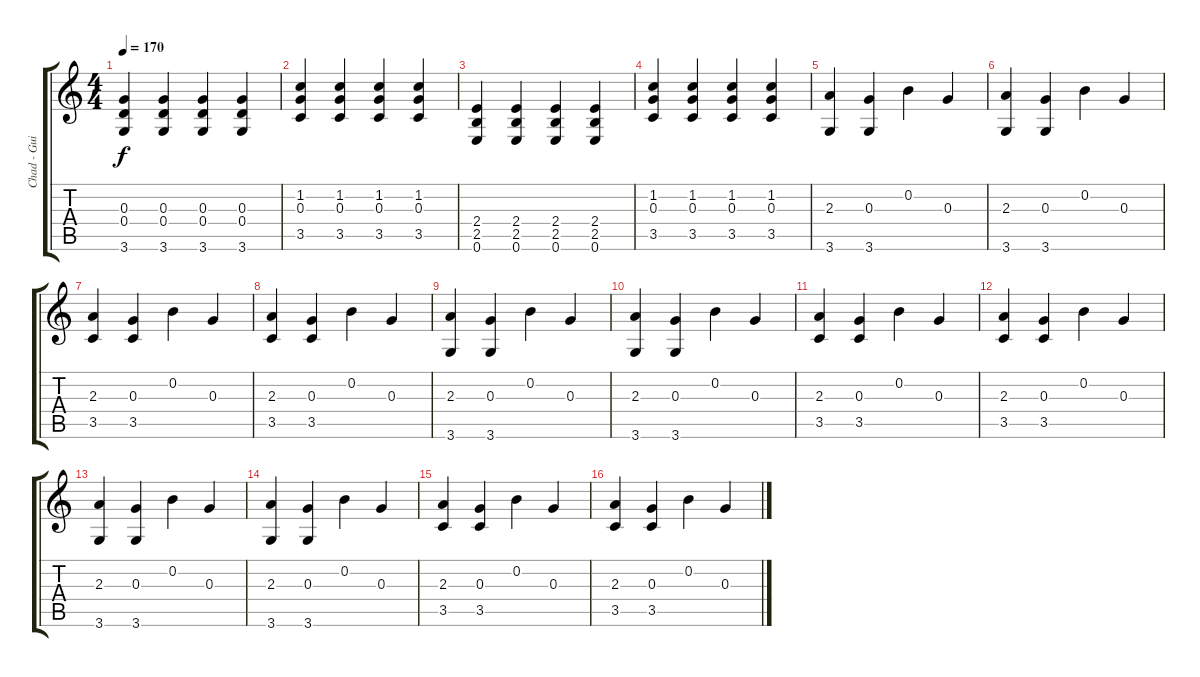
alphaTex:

\track ("Chad - Guitar" "Chad - Gui") {instrument overdrivenguitar}
\staff {score tabs}
\tuning (E4 B3 G3 D3 A2 E2) {hide}
\ts (4 4)
\tempo 170
\clef g2
\ks c
(0.3 0.4 3.6).4{dy f} (0.3 0.4 3.6).4 (0.3 0.4 3.6).4 (0.3 0.4 3.6).4 |
(1.2 0.3 3.5).4 (1.2 0.3 3.5).4 (1.2 0.3 3.5).4 (1.2 0.3 3.5).4 |
(2.4 2.5 0.6).4 (2.4 2.5 0.6).4 (2.4 2.5 0.6).4 (2.4 2.5 0.6).4 |
(1.2 0.3 3.5).4 (1.2 0.3 3.5).4 (1.2 0.3 3.5).4 (1.2 0.3 3.5).4 |
(2.3 3.6).4 (0.3 3.6).4 0.2.4 0.3.4 |
(2.3 3.6).4 (0.3 3.6).4 0.2.4 0.3.4 |
(2.3 3.5).4 (0.3 3.5).4 0.2.4 0.3.4 |
(2.3 3.5).4 (0.3 3.5).4 0.2.4 0.3.4 |
(2.3 3.6).4 (0.3 3.6).4 0.2.4 0.3.4 |
(2.3 3.6).4 (0.3 3.6).4 0.2.4 0.3.4 |
(2.3 3.5).4 (0.3 3.5).4 0.2.4 0.3.4 |
(2.3 3.5).4 (0.3 3.5).4 0.2.4 0.3.4 |
(2.3 3.6).4 (0.3 3.6).4 0.2.4 0.3.4 |
(2.3 3.6).4 (0.3 3.6).4 0.2.4 0.3.4 |
(2.3 3.5).4 (0.3 3.5).4 0.2.4 0.3.4 |
(2.3 3.5).4 (0.3 3.5).4 0.2.4 0.3.4
